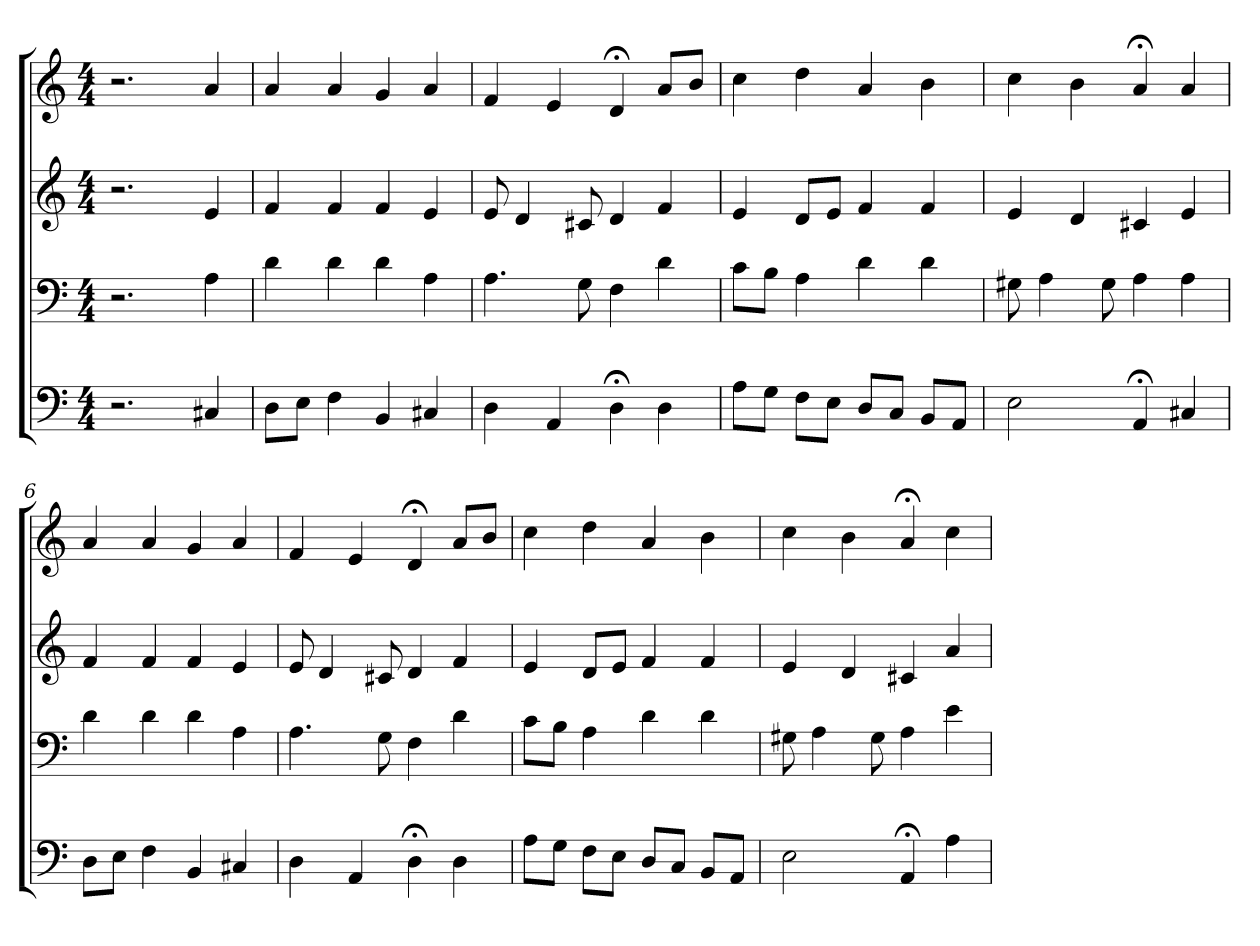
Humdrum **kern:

**kern	**kern	**kern	**kern
*part4	*part3	*part2	*part1
*staff4	*staff3	*staff2	*staff1
*clefF4	*clefF4	*clefG2	*clefG2
*M4/4	*M4/4	*M4/4	*M4/4
=1	=1	=1	=1
2.r	2.r	2.r	2.r
4C#X	4A	4e	4a
=2	=2	=2	=2
8D\L	4d	4f	4a
8E\J	.	.	.
4F	4d	4f	4a
4BB	4d	4f	4g
4C#X	4A	4e	4a
=3	=3	=3	=3
4D	4.A	8e	4f
.	.	4d	.
4AA	.	.	4e
.	8G	8c#X	.
4D;<	4F	4d	4d;<
4D	4d	4f	8a/L
.	.	.	8b/J
=4	=4	=4	=4
8A\L	8c\L	4e	4cc
8G\J	8B\J	.	.
8F\L	4A	8d/L	4dd
8E\J	.	8e/J	.
8D/L	4d	4f	4a
8C/J	.	.	.
8BB/L	4d	4f	4b
8AA/J	.	.	.
=5	=5	=5	=5
2E	8G#X	4e	4cc
.	4A	.	.
.	.	4d	4b
.	8G#	.	.
4AA;<	4A	4c#X	4a;<
4C#X	4A	4e	4a
=6	=6	=6	=6
8D\L	4d	4f	4a
8E\J	.	.	.
4F	4d	4f	4a
4BB	4d	4f	4g
4C#X	4A	4e	4a
=7	=7	=7	=7
4D	4.A	8e	4f
.	.	4d	.
4AA	.	.	4e
.	8G	8c#X	.
4D;<	4F	4d	4d;<
4D	4d	4f	8a/L
.	.	.	8b/J
=8	=8	=8	=8
8A\L	8c\L	4e	4cc
8G\J	8B\J	.	.
8F\L	4A	8d/L	4dd
8E\J	.	8e/J	.
8D/L	4d	4f	4a
8C/J	.	.	.
8BB/L	4d	4f	4b
8AA/J	.	.	.
=9	=9	=9	=9
2E	8G#X	4e	4cc
.	4A	.	.
.	.	4d	4b
.	8G#	.	.
4AA;<	4A	4c#X	4a;<
4A	4e	4a	4cc
=	=	=	=
*-	*-	*-	*-
